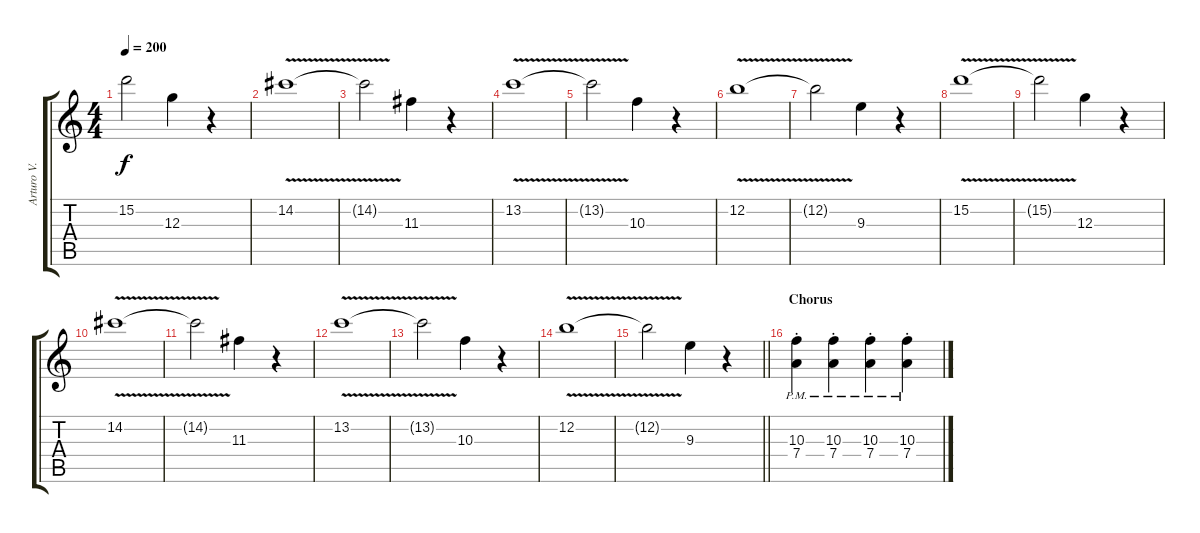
\track ("Arturo V." "Arturo V.") {instrument overdrivenguitar}
\staff {score tabs}
\tuning (E4 B3 G3 D3 A2 E2) {hide}
\ts (4 4)
\tempo 200
\clef g2
\ks c
15.2{t}.2{dy f} 12.3.4 r.4 |
14.2{v}.1 |
14.2{t}.2 11.3.4 r.4 |
13.2{v}.1 |
13.2{t}.2 10.3.4 r.4 |
12.2{v}.1 |
12.2{t}.2 9.3.4 r.4 |
15.2{v}.1 |
15.2{t}.2 12.3.4 r.4 |
14.2{v}.1 |
14.2{t}.2 11.3.4 r.4 |
13.2{v}.1 |
13.2{t}.2 10.3.4 r.4 |
12.2{v}.1 |
\barLineRight lightlight
12.2{t}.2 9.3.4 r.4 |
\section ("" "Chorus")
(10.3{pm st} 7.4{pm st}).4 (10.3{pm st} 7.4{pm st}).4 (10.3{pm st} 7.4{pm st}).4 (10.3{pm st} 7.4{pm st}).4
